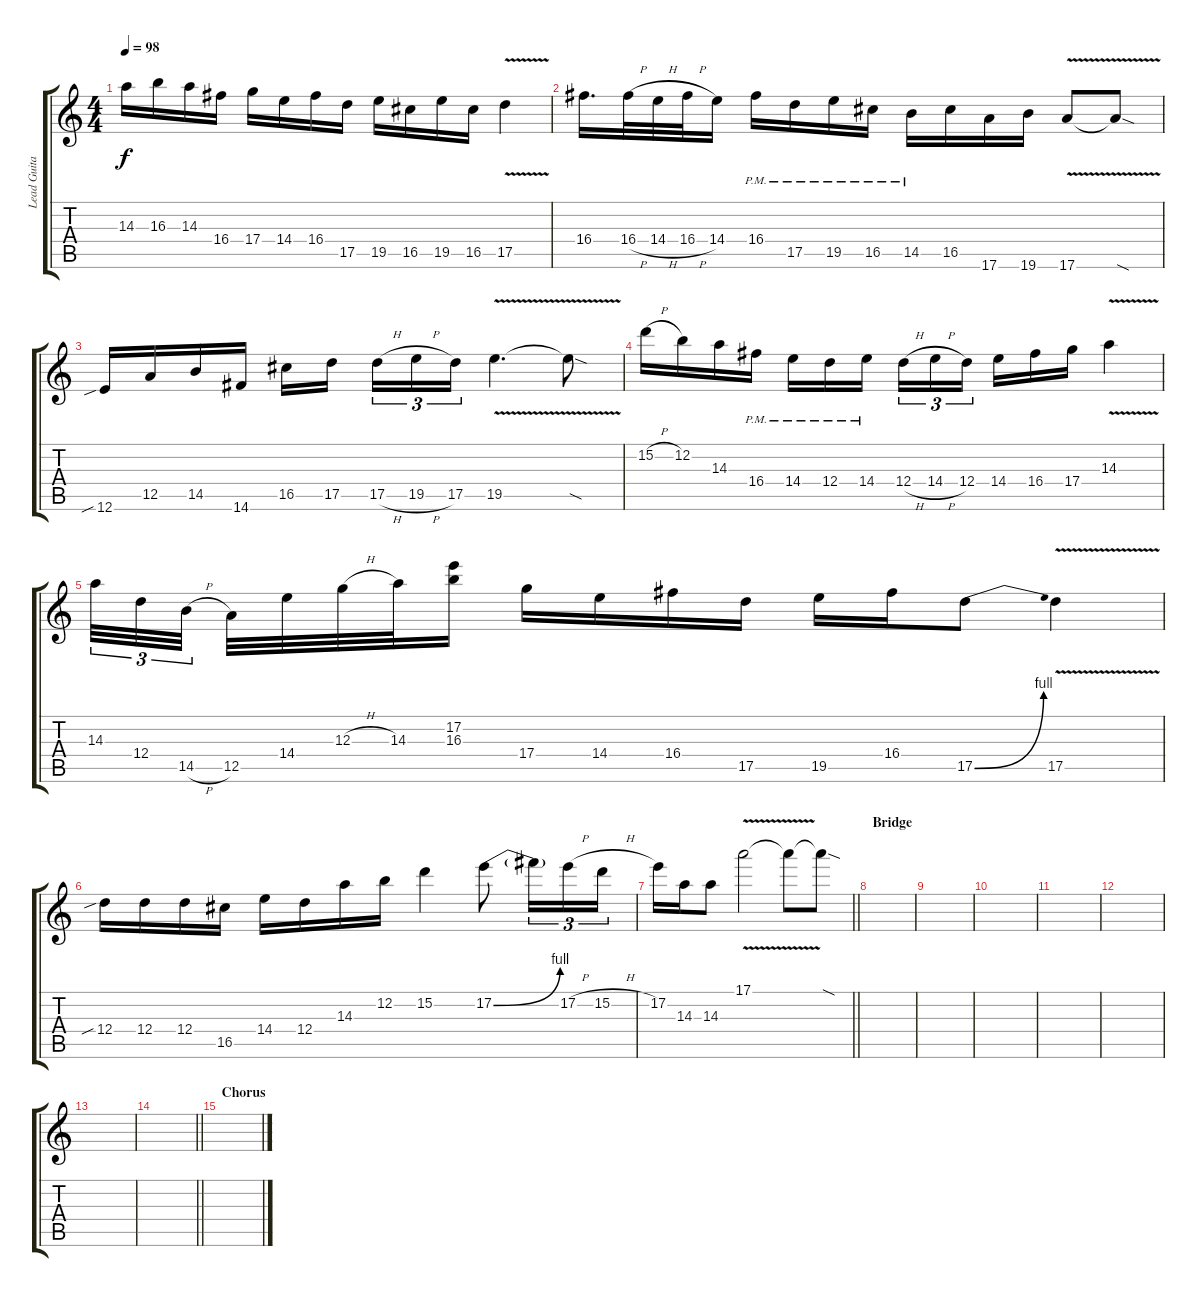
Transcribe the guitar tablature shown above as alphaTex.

\track ("Lead Guitar" "Lead Guita") {instrument overdrivenguitar}
\staff {score tabs}
\tuning (E4 B3 G3 D3 A2 E2) {hide}
\ts (4 4)
\tempo 98
\clef g2
\ks c
14.3.16{dy f} 16.3.16 14.3.16 16.4.16 17.4.16 14.4.16 16.4.16 17.5.16 19.5.16 16.5.16 19.5.16 16.5.16 17.5{v}.4 |
16.4.16{d} 16.4{h}.32 14.4{h}.32 16.4{h}.32 14.4.16 16.4{pm}.16 17.5{pm}.16 19.5{pm}.16 16.5{pm}.16 14.5{pm}.16 16.5.16 17.6.16 19.6.16 17.6{v}.8 17.6{sod t}.8 |
12.6{sib}.16 12.5.16 14.5.16 14.6.16 16.5.16 17.5.16{beam splitsecondary} 17.5{h}.16{tu (3 2)} 19.5{h}.16{tu (3 2)} 17.5.16{tu (3 2)} 19.5{v}.4{d} 19.5{sod t}.8 |
15.2{h}.16 12.2.16 14.3.16 16.4{pm}.16 14.4{pm}.16 12.4{pm}.16 14.4{pm}.16{beam splitsecondary} 12.4{h}.16{tu (3 2)} 14.4{h}.16{tu (3 2)} 12.4.16{tu (3 2) beam splitsecondary} 14.4.16 16.4.16 17.4.16 14.3{v}.4 |
14.3.32{tu (3 2)} 12.4.32{tu (3 2)} 14.5{h}.32{tu (3 2) beam splitsecondary} 12.5.32 14.4.32 12.3{h}.32 14.3.32 (17.2 16.3).16 17.4.16 14.4.16 16.4.16 17.5.16 19.5.16 16.4.16 17.5{be (bend 0 0 60 4)}.8 17.5{v}.4 |
12.4{sib}.16 12.4.16 12.4.16 16.5.16 14.4.16 12.4.16 14.3.16 12.2.16 15.2.4 17.2{be (bend 0 0 60 4)}.8 17.2{t}.16{tu (3 2)} 17.2{h}.16{tu (3 2)} 15.2{h}.16{tu (3 2)} |
\barLineRight lightlight
17.2.16 14.3.16 14.3.8 17.1{v}.2 17.1{t}.8 17.1{sod t}.8 |
\section ("" "Bridge")
|
|
|
|
|
|
\barLineRight lightlight
|
\section ("" "Chorus")
